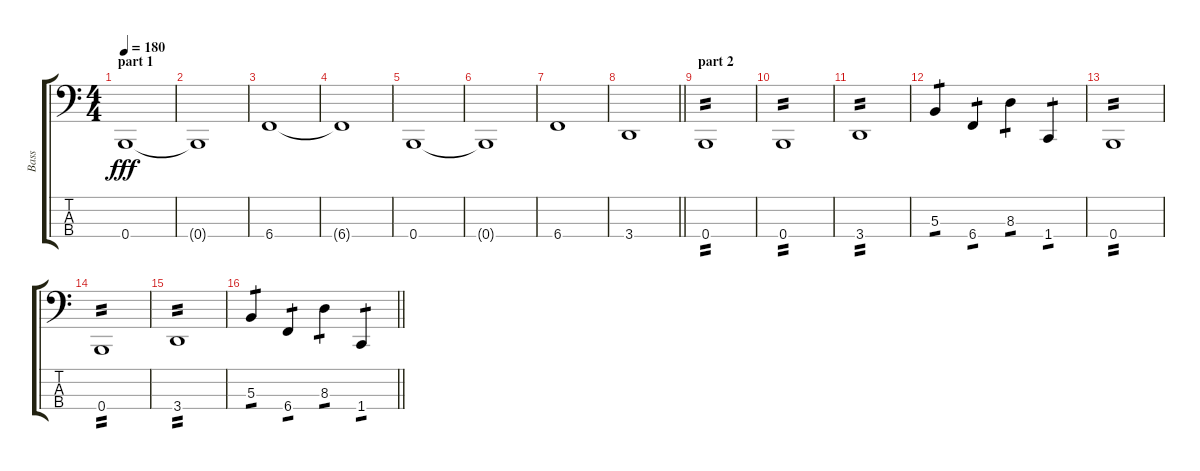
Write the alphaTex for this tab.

\track ("Bass" "Bass") {instrument electricbasspick}
\staff {score tabs}
\tuning (E2 B1 Gb1 B0) {hide}
\ts (4 4)
\section ("" "part 1")
\tempo 180
\clef f4
\ks c
0.4.1{dy fff instrument electricbasspick} |
0.4{t}.1 |
6.4.1 |
6.4{t}.1 |
0.4.1 |
0.4{t}.1 |
6.4.1 |
\barLineRight lightlight
3.4.1 |
\section ("" "part 2")
0.4.1{tp 2} |
0.4.1{tp 2} |
3.4.1{tp 2} |
5.3.4{tp 1} 6.4.4{tp 1} 8.3.4{tp 1} 1.4.4{tp 1} |
0.4.1{tp 2} |
0.4.1{tp 2} |
3.4.1{tp 2} |
\barLineRight lightlight
5.3.4{tp 1} 6.4.4{tp 1} 8.3.4{tp 1} 1.4.4{tp 1}
